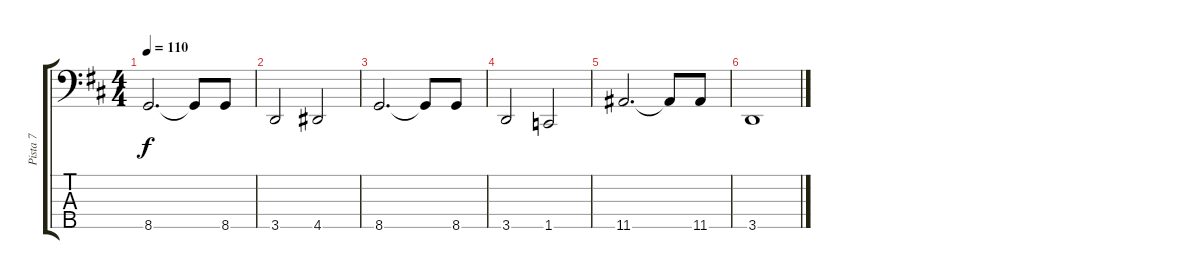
\track ("Pista 7" "Pista 7") {instrument electricbassfinger}
\staff {score tabs}
\tuning (G2 D2 A1 E1 B0) {hide}
\ts (4 4)
\tempo 110
\clef f4
\ks bminor
8.5.2{d dy f} 8.5{t}.8 8.5.8 |
3.5.2 4.5.2 |
8.5.2{d} 8.5{t}.8 8.5.8 |
3.5.2 1.5.2 |
11.5.2{d} 11.5{t}.8 11.5.8 |
3.5.1
